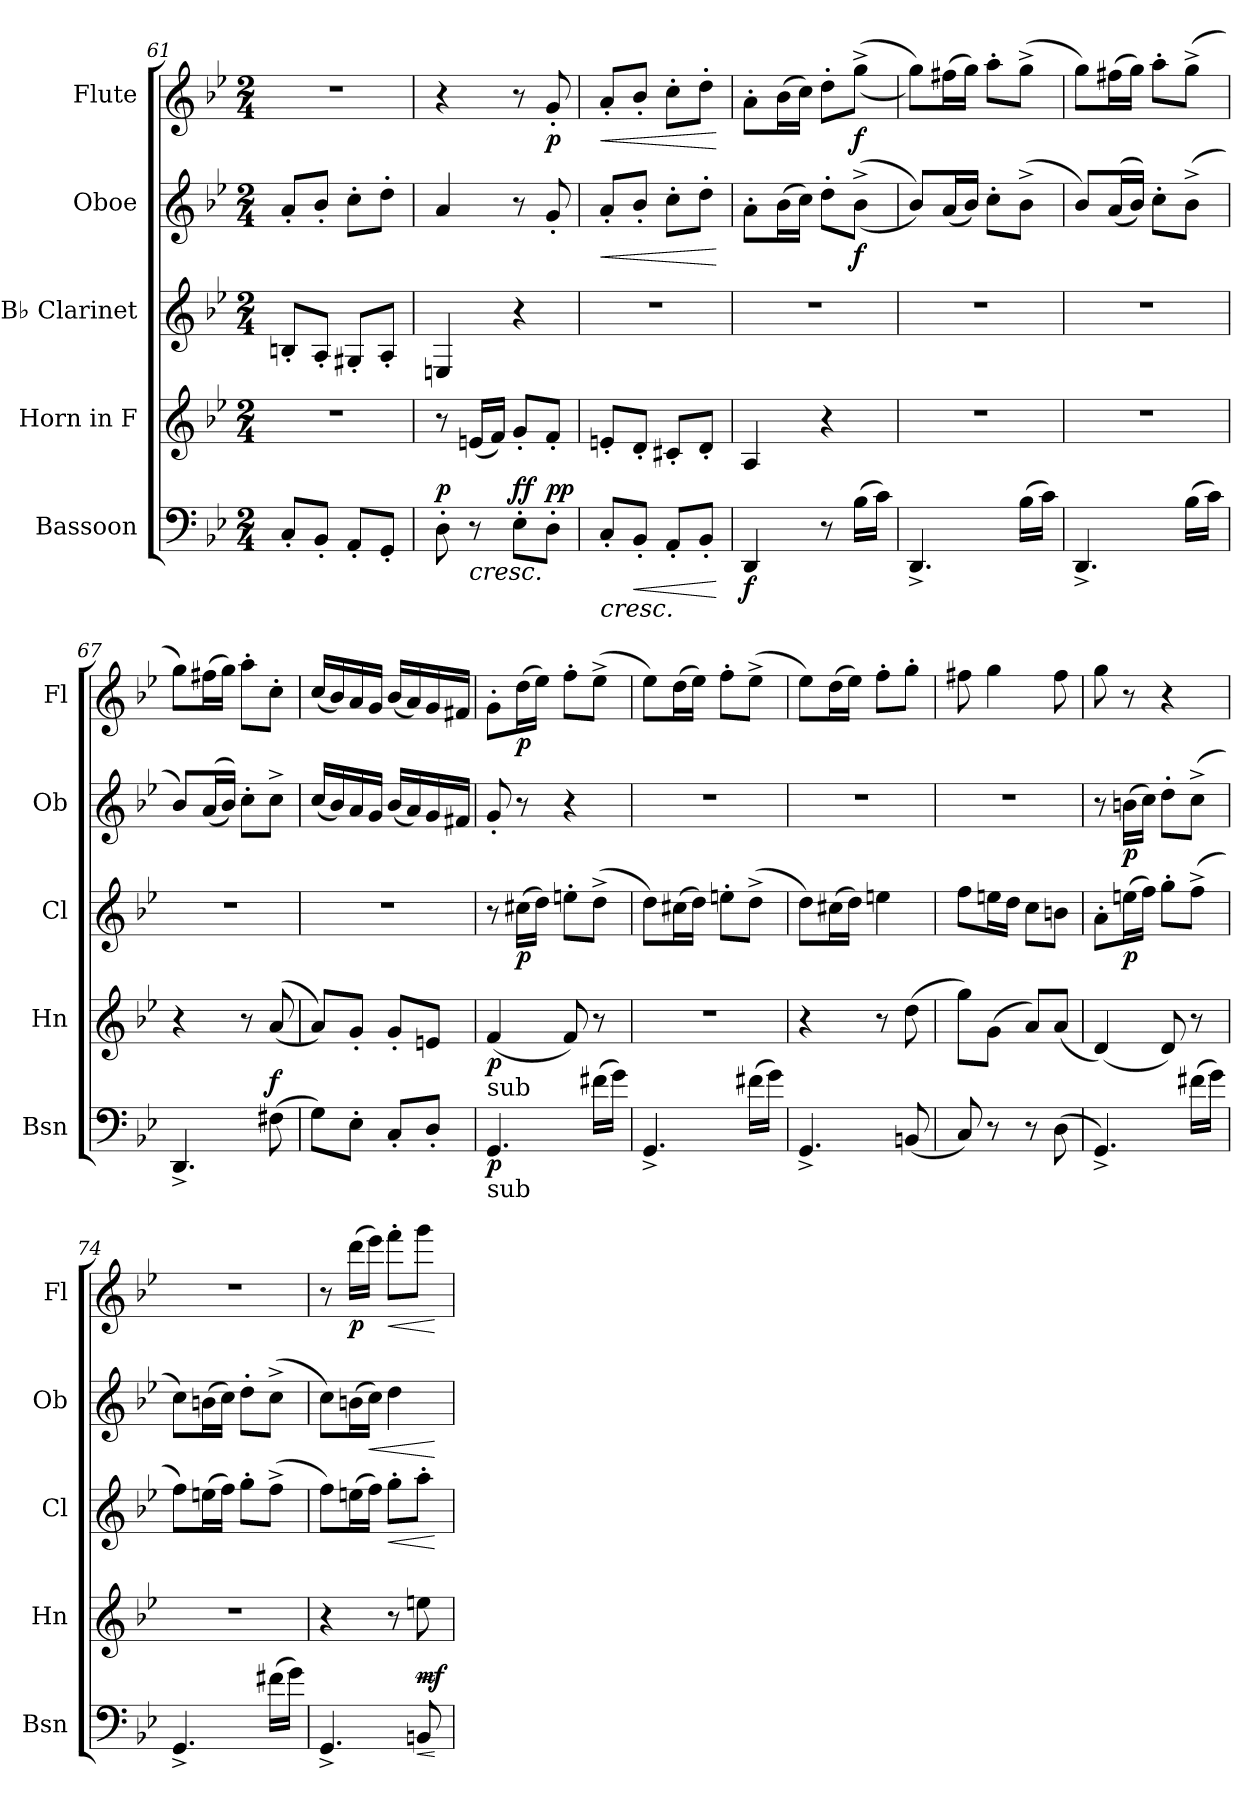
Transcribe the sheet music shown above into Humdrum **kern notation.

**kern	**dynam	**kern	**dynam	**kern	**dynam	**kern	**dynam	**kern	**dynam
*part5	*part5	*part4	*part4	*part3	*part3	*part2	*part2	*part1	*part1
*staff5	*staff5	*staff4	*staff4	*staff3	*staff3	*staff2	*staff2	*staff1	*staff1
*I"Bassoon	*	*I"Horn in F	*	*I"B♭ Clarinet	*	*I"Oboe	*	*I"Flute	*
*I'Bsn	*	*I'Hn	*	*I'Cl	*	*I'Ob	*	*I'Fl	*
*clefF4	*	*clefG2	*	*clefG2	*	*clefG2	*	*clefG2	*
*	*	*ITrd4c7	*	*ITrd1c2	*	*	*	*	*
*k[b-e-]	*	*k[b-e-a-]	*	*k[b-e-a-d-]	*	*k[b-e-]	*	*k[b-e-]	*
*M2/4	*	*M2/4	*	*M2/4	*	*M2/4	*	*M2/4	*
=61	=61	=61	=61	=61	=61	=61	=61	=61	=61
8C'/L	.	2r	.	8An'/L	.	8a'/L	.	2r	.
8BB-'/J	.	.	.	8G'/J	.	8b-'/J	.	.	.
8AA'/L	.	.	.	8F#X'/L	.	8cc'\L	.	.	.
8GG'/J	.	.	.	8G'/J	.	8dd'\J	.	.	.
=62	=62	=62	=62	=62	=62	=62	=62	=62	=62
!	!LO:DY:a	!	!	!	!	!	!	!	!
8D'\	p	8r	.	4Dn/	.	4a/	.	4r	.
!	!LO:HP:b	!	!	!	!	!	!	!	!
8r	<	(16An/LL	.	.	.	.	.	.	.
.	.	16B-/JJ)	.	.	.	.	.	.	.
!	!LO:DY:a	!	!	!	!	!	!	!	!
!	!LO:DY:n=1:b	!	!	!	!	!	!	!	!
8E-'\L	f f	8c'/L	.	4r	.	8r	.	8r	.
!	!LO:DY:n=2:a	!	!	!	!	!	!	!	!
!	!LO:DY:n=3:b	!	!	!	!	!	!	!	!LO:DY:b
8D'\J	p p	8B-'/J	.	.	.	8g'/	.	8g'/	p
.	[	.	.	.	.	.	.	.	.
!!LO:LB:g=z
=63	=63	=63	=63	=63	=63	=63	=63	=63	=63
!	!LO:HP:b	!	!	!	!	!	!LO:HP:b	!	!LO:HP:b
8C'/L	<	8An'/L	.	2r	.	8a'/L	<	8a'/L	<
!	!LO:HP:b	!	!	!	!	!	!	!	!
8BB-'/J	<	8G'/J	.	.	.	8b-'/J	.	8b-'/J	.
8AA'/L	.	8F#X'/L	.	.	.	8cc'\L	.	8cc'\L	.
8BB-'/J	.	8G'/J	.	.	.	8dd'\J	.	8dd'\J	.
.	[ [	.	.	.	.	.	[	.	[
=64	=64	=64	=64	=64	=64	=64	=64	=64	=64
!	!LO:DY:b	!	!	!	!	!	!	!	!
4DD/	f	4D/	.	2r	.	8a'\L	.	8a'\L	.
.	.	.	.	.	.	(16b-\L	.	(16b-\L	.
.	.	.	.	.	.	16cc\JJ)	.	16cc\JJ)	.
8r	.	4r	.	.	.	8dd'\L	.	8dd'\L	.
!	!	!	!	!	!	!	!LO:DY:b	!	!LO:DY:b
(16B-\LL	.	.	.	.	.	((8b-^\J	f	((8gg^\J	f
16c\JJ)	.	.	.	.	.	.	.	.	.
=65	=65	=65	=65	=65	=65	=65	=65	=65	=65
4.DD^/	.	2r	.	2r	.	8b-/L))	.	8gg\L))	.
.	.	.	.	.	.	(16a/L	.	(16ff#X\L	.
.	.	.	.	.	.	16b-/JJ)	.	16gg\JJ)	.
.	.	.	.	.	.	8cc'\L	.	8aa'\L	.
(16B-\LL	.	.	.	.	.	(8b-^\J	.	(8gg^\J	.
16c\JJ)	.	.	.	.	.	.	.	.	.
=66	=66	=66	=66	=66	=66	=66	=66	=66	=66
4.DD^/	.	2r	.	2r	.	8b-/L)	.	8gg\L)	.
.	.	.	.	.	.	((16a/L	.	(16ff#X\L	.
.	.	.	.	.	.	16b-/JJ))	.	16gg\JJ)	.
.	.	.	.	.	.	8cc'\L	.	8aa'\L	.
(16B-\LL	.	.	.	.	.	(8b-^\J	.	(8gg^\J	.
16c\JJ)	.	.	.	.	.	.	.	.	.
=67	=67	=67	=67	=67	=67	=67	=67	=67	=67
4.DD^/	.	4r	.	2r	.	8b-/L)	.	8gg\L)	.
.	.	.	.	.	.	((16a/L	.	(16ff#X\L	.
.	.	.	.	.	.	16b-/JJ))	.	16gg\JJ)	.
.	.	8r	.	.	.	8cc'\L	.	8aa'\L	.
!	!LO:DY:a	!	!	!	!	!	!	!	!
(8F#X\	f	((8d/	.	.	.	8cc^\J	.	8cc'\J	.
=68	=68	=68	=68	=68	=68	=68	=68	=68	=68
8G\L)	.	8d/L))	.	2r	.	(16cc/LL	.	(16cc/LL	.
.	.	.	.	.	.	16b-/)	.	16b-/)	.
8E-'\J	.	8c'/J	.	.	.	16a/	.	16a/	.
.	.	.	.	.	.	16g/JJ	.	16g/JJ	.
8C'/L	.	8c'/L	.	.	.	(16b-/LL	.	(16b-/LL	.
.	.	.	.	.	.	16a/)	.	16a/)	.
8D'/J	.	8An/J	.	.	.	16g/	.	16g/	.
.	.	.	.	.	.	16f#X/JJ	.	16f#X/JJ	.
!!LO:PB:g=z
=69	=69	=69	=69	=69	=69	=69	=69	=69	=69
!	!	!LO:TX:b:t=sub	!	!	!	!	!	!	!
!LO:TX:b:t=sub	!	!	!	!	!	!	!	!	!
!	!LO:DY:b	!	!LO:DY:b	!	!	!	!	!	!
4.GG/	p	(4B-/	p	8r	.	8g'/	.	8g'\L	.
!	!	!	!	!	!LO:DY:b	!	!	!	!LO:DY:b
.	.	.	.	(16bn\LL	p	8r	.	(16dd\L	p
.	.	.	.	16cc\JJ)	.	.	.	16ee-\JJ)	.
.	.	8B-/)	.	8ddn'\L	.	4r	.	8ff'\L	.
(16f#X\LL	.	8r	.	(8cc^\J	.	.	.	(8ee-^\J	.
16g\JJ)	.	.	.	.	.	.	.	.	.
=70	=70	=70	=70	=70	=70	=70	=70	=70	=70
4.GG^/	.	2r	.	8cc\L)	.	2r	.	8ee-\L)	.
.	.	.	.	(16bn\L	.	.	.	(16dd\L	.
.	.	.	.	16cc\JJ)	.	.	.	16ee-\JJ)	.
.	.	.	.	8ddn'\L	.	.	.	8ff'\L	.
(16f#X\LL	.	.	.	(8cc^\J	.	.	.	(8ee-^\J	.
16g\JJ)	.	.	.	.	.	.	.	.	.
=71	=71	=71	=71	=71	=71	=71	=71	=71	=71
4.GG^/	.	4r	.	8cc\L)	.	2r	.	8ee-\L)	.
.	.	.	.	(16bn\L	.	.	.	(16dd\L	.
.	.	.	.	16cc\JJ)	.	.	.	16ee-\JJ)	.
.	.	8r	.	4ddn\	.	.	.	8ff'\L	.
(8BBn/	.	(8g\	.	.	.	.	.	8gg'\J	.
=72	=72	=72	=72	=72	=72	=72	=72	=72	=72
8C/)	.	8cc\L)	.	8ee-\L	.	2r	.	8ff#X\	.
8r	.	(8c\J	.	16ddn\L	.	.	.	4gg\	.
.	.	.	.	16cc\JJ	.	.	.	.	.
8r	.	8d/L)	.	8b-\L	.	.	.	.	.
(8D\	.	(8d/J	.	8an\J	.	.	.	8ff#\	.
=73	=73	=73	=73	=73	=73	=73	=73	=73	=73
4.GG^/)	.	(4G/)	.	8g'\L	.	8r	.	8gg\	.
!	!	!	!	!	!LO:DY:b	!	!LO:DY:b	!	!
.	.	.	.	(16ddn\L	p	(16bn\LL	p	8r	.
.	.	.	.	16ee-\JJ)	.	16cc\JJ)	.	.	.
.	.	8G/)	.	8ff'\L	.	8dd'\L	.	4r	.
(16f#X\LL	.	8r	.	(8ee-^\J	.	(8cc^\J	.	.	.
16g\JJ)	.	.	.	.	.	.	.	.	.
!!LO:LB:g=z
=74	=74	=74	=74	=74	=74	=74	=74	=74	=74
4.GG^/	.	2r	.	8ee-\L)	.	8cc\L)	.	2r	.
.	.	.	.	(16ddn\L	.	(16bn\L	.	.	.
.	.	.	.	16ee-\JJ)	.	16cc\JJ)	.	.	.
.	.	.	.	8ff'\L	.	8dd'\L	.	.	.
(16f#X\LL	.	.	.	(8ee-^\J	.	(8cc^\J	.	.	.
16g\JJ)	.	.	.	.	.	.	.	.	.
=75	=75	=75	=75	=75	=75	=75	=75	=75	=75
4.GG^/	.	4r	.	8ee-\L)	.	8cc\L)	.	8r	.
!	!	!	!	!	!	!	!	!	!LO:DY:b
.	.	.	.	(16ddn\L	.	(16bn\L	.	(16ddd\LL	p
!	!	!	!	!	!	!	!LO:HP:b	!	!
.	.	.	.	16ee-\JJ)	.	16cc\JJ)	<	16eee-\JJ)	.
!	!	!	!	!	!LO:HP:b	!	!	!	!LO:HP:b
.	.	8r	.	8ff'\L	<	4dd\	.	8fff'\L	<
!	!LO:HP:b	!	!LO:HP:b	!	!	!	!	!	!
!	!	!	!LO:DY:n=1:b	!	!	!	!	!	!
8BBn/	<	8an\	< mf	8gg'\J	.	.	.	8ggg\J	.
.	[	.	[	.	[	.	[	.	[
=	=	=	=	=	=	=	=	=	=
*-	*-	*-	*-	*-	*-	*-	*-	*-	*-
